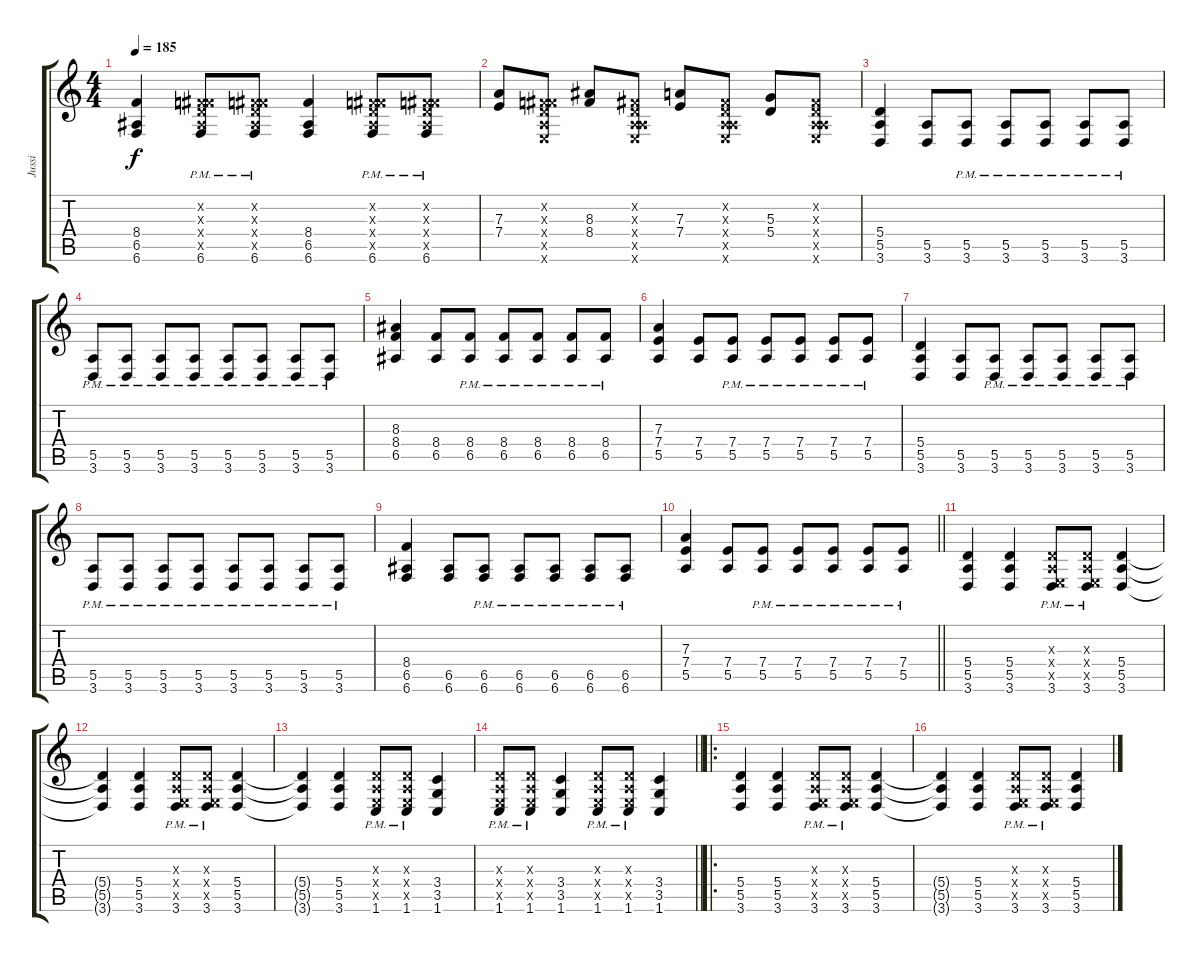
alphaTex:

\track ("Jussi" "Jussi") {instrument distortionguitar}
\staff {score tabs}
\tuning (B3 Gb3 D3 A2 E2 B1) {hide}
\ts (4 4)
\tempo 185
\clef g2
\ks c
(8.4 6.5 6.6).4{dy f volume 15 instrument distortionguitar} (0.2{x} 0.3{x} 8.4{x} 6.5{x} 6.6{pm}).8 (0.2{x} 0.3{x} 8.4{x} 6.5{x} 6.6{pm}).8 (8.4 6.5 6.6).4 (0.2{x} 0.3{x} 8.4{x} 6.5{x} 6.6{pm}).8 (0.2{x} 0.3{x} 8.4{x} 6.5{x} 6.6{pm}).8 |
(7.3 7.4).8 (0.2{x} 0.3{x} 8.4{x} 5.5{x} 5.6{x}).8 (8.3 8.4).8 (0.2{x} 0.3{x} 0.4{x} 5.5{x} 5.6{x}).8 (7.3 7.4).8 (0.2{x} 0.3{x} 0.4{x} 5.5{x} 5.6{x}).8 (5.3 5.4).8 (0.2{x} 0.3{x} 0.4{x} 5.5{x} 5.6{x}).8 |
(5.4 5.5 3.6).4{volume 15 instrument distortionguitar} (5.5 3.6).8 (5.5{pm} 3.6{pm}).8 (5.5{pm} 3.6{pm}).8 (5.5{pm} 3.6{pm}).8 (5.5{pm} 3.6{pm}).8 (5.5{pm} 3.6{pm}).8 |
(5.5{pm} 3.6{pm}).8 (5.5{pm} 3.6{pm}).8 (5.5{pm} 3.6{pm}).8 (5.5{pm} 3.6{pm}).8 (5.5{pm} 3.6{pm}).8 (5.5{pm} 3.6{pm}).8 (5.5{pm} 3.6{pm}).8 (5.5{pm} 3.6{pm}).8 |
(8.3 8.4 6.5).4{volume 15 instrument distortionguitar} (8.4 6.5).8 (8.4{pm} 6.5{pm}).8 (8.4{pm} 6.5{pm}).8 (8.4{pm} 6.5{pm}).8 (8.4{pm} 6.5{pm}).8 (8.4{pm} 6.5{pm}).8 |
(7.3 7.4 5.5).4{volume 15 instrument distortionguitar} (7.4 5.5).8 (7.4{pm} 5.5{pm}).8 (7.4{pm} 5.5{pm}).8 (7.4{pm} 5.5{pm}).8 (7.4{pm} 5.5{pm}).8 (7.4{pm} 5.5{pm}).8 |
(5.4 5.5 3.6).4{volume 15 instrument distortionguitar} (5.5 3.6).8 (5.5{pm} 3.6{pm}).8 (5.5{pm} 3.6{pm}).8 (5.5{pm} 3.6{pm}).8 (5.5{pm} 3.6{pm}).8 (5.5{pm} 3.6{pm}).8 |
(5.5{pm} 3.6{pm}).8 (5.5{pm} 3.6{pm}).8 (5.5{pm} 3.6{pm}).8 (5.5{pm} 3.6{pm}).8 (5.5{pm} 3.6{pm}).8 (5.5{pm} 3.6{pm}).8 (5.5{pm} 3.6{pm}).8 (5.5{pm} 3.6{pm}).8 |
(8.4 6.5 6.6).4{volume 15 instrument distortionguitar} (6.5 6.6).8 (6.5{pm} 6.6{pm}).8 (6.5{pm} 6.6{pm}).8 (6.5{pm} 6.6{pm}).8 (6.5{pm} 6.6{pm}).8 (6.5{pm} 6.6{pm}).8 |
\barLineRight lightlight
(7.3 7.4 5.5).4{volume 15 instrument distortionguitar} (7.4 5.5).8 (7.4{pm} 5.5{pm}).8 (7.4{pm} 5.5{pm}).8 (7.4{pm} 5.5{pm}).8 (7.4{pm} 5.5{pm}).8 (7.4{pm} 5.5{pm}).8 |
(5.4 5.5 3.6).4 (5.4 5.5 3.6).4 (0.3{x} 0.4{x} 0.5{x} 3.6{pm}).8 (0.3{x} 0.4{x} 0.5{x} 3.6{pm}).8 (5.4 5.5 3.6).4 |
(5.4{t} 5.5{t} 3.6{t}).4 (5.4 5.5 3.6).4 (0.3{x} 0.4{x} 0.5{x} 3.6{pm}).8 (0.3{x} 0.4{x} 0.5{x} 3.6{pm}).8 (5.4 5.5 3.6).4 |
(5.4{t} 5.5{t} 3.6{t}).4 (5.4 5.5 3.6).4 (0.3{x} 0.4{x} 0.5{x} 1.6{pm}).8 (0.3{x} 0.4{x} 0.5{x} 1.6{pm}).8 (3.4 3.5 1.6).4 |
\barLineRight lightlight
(0.3{x} 0.4{x} 0.5{x} 1.6{pm}).8 (0.3{x} 0.4{x} 0.5{x} 1.6{pm}).8 (3.4 3.5 1.6).4 (0.3{x} 0.4{x} 0.5{x} 1.6{pm}).8 (0.3{x} 0.4{x} 0.5{x} 1.6{pm}).8 (3.4 3.5 1.6).4 |
\ro
(5.4 5.5 3.6).4 (5.4 5.5 3.6).4 (0.3{x} 0.4{x} 0.5{x} 3.6{pm}).8 (0.3{x} 0.4{x} 0.5{x} 3.6{pm}).8 (5.4 5.5 3.6).4 |
(5.4{t} 5.5{t} 3.6{t}).4 (5.4 5.5 3.6).4 (0.3{x} 0.4{x} 0.5{x} 3.6{pm}).8 (0.3{x} 0.4{x} 0.5{x} 3.6{pm}).8 (5.4 5.5 3.6).4
